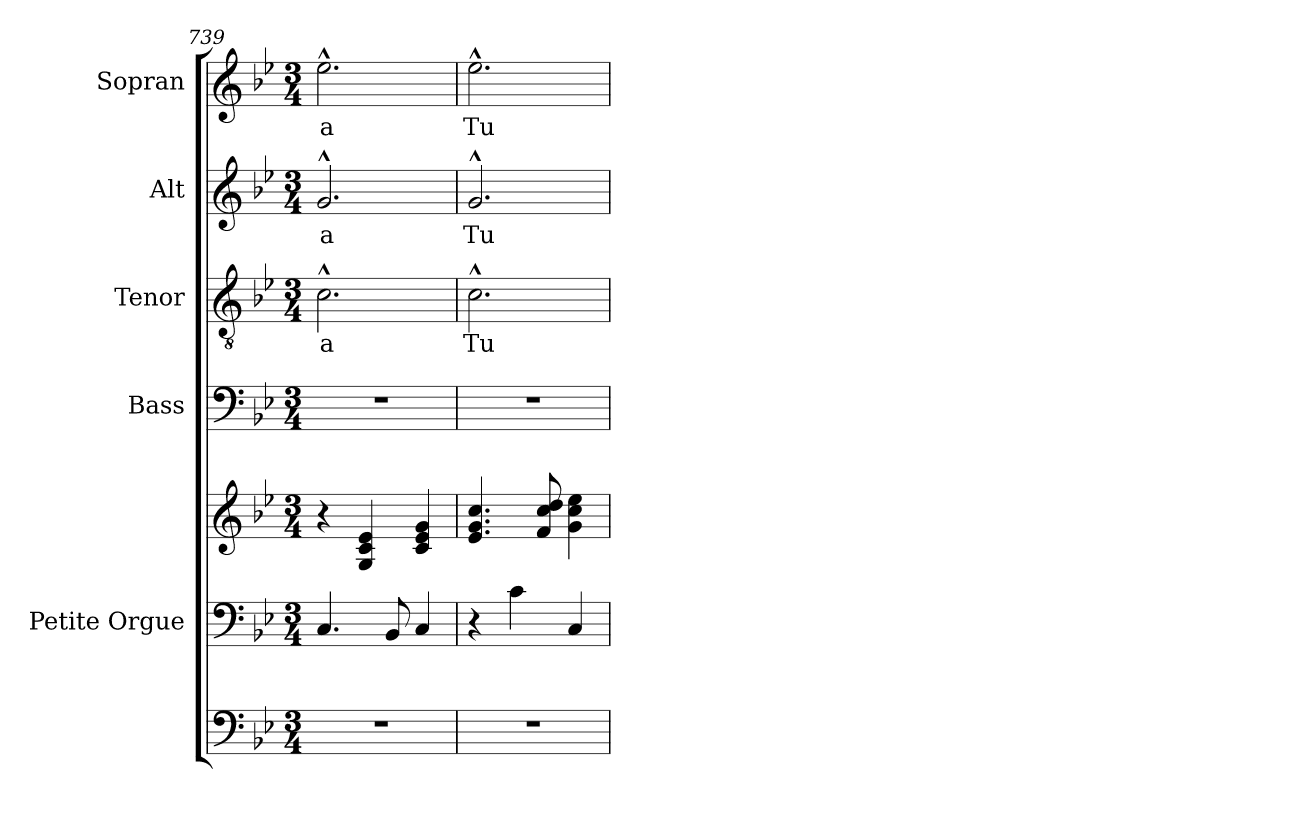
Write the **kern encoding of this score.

**kern	**kern	**kern	**kern	**kern	**text	**kern	**text	**kern	**text
*part6	*part5	*part5	*part4	*part3	*part3	*part2	*part2	*part1	*part1
*staff7	*staff6	*staff5	*staff4	*staff3	*staff3	*staff2	*staff2	*staff1	*staff1
*	*I"Petite Orgue	*	*I"Bass	*I"Tenor	*	*I"Alt	*	*I"Sopran	*
*	*I'Org. 1	*	*I'B.	*I'T.	*	*I'A.	*	*I'S.	*
*clefF4	*clefF4	*clefG2	*clefF4	*clefGv2	*	*clefG2	*	*clefG2	*
*k[b-e-]	*k[b-e-]	*k[b-e-]	*k[b-e-]	*k[b-e-]	*	*k[b-e-]	*	*k[b-e-]	*
*B-:	*B-:	*B-:	*B-:	*B-:	*	*B-:	*	*B-:	*
*M3/4	*M3/4	*M3/4	*M3/4	*M3/4	*	*M3/4	*	*M3/4	*
=739	=739	=739	=739	=739	=739	=739	=739	=739	=739
!	!	!	!	!	!LO:LY:b	!	!LO:LY:b	!	!LO:LY:b
2.r	4.C/	4r	2.r	2.c^^>\	-a	2.g^^>/	-a	2.ee-^^>\	-a
.	.	4G/ 4c/ 4e-/	.	.	.	.	.	.	.
.	8BB-/	.	.	.	.	.	.	.	.
.	4C/	4c/ 4e-/ 4g/	.	.	.	.	.	.	.
=740	=740	=740	=740	=740	=740	=740	=740	=740	=740
!	!	!	!	!	!LO:LY:b	!	!LO:LY:b	!	!LO:LY:b
2.r	4r	4.e-/ 4.g/ 4.cc/	2.r	2.c^^>\	Tu-	2.g^^>/	Tu-	2.ee-^^>\	Tu-
.	4c\	.	.	.	.	.	.	.	.
.	.	8f/ 8cc/ 8dd/	.	.	.	.	.	.	.
.	4C/	4g\ 4cc\ 4ee-\	.	.	.	.	.	.	.
=	=	=	=	=	=	=	=	=	=
*-	*-	*-	*-	*-	*-	*-	*-	*-	*-
